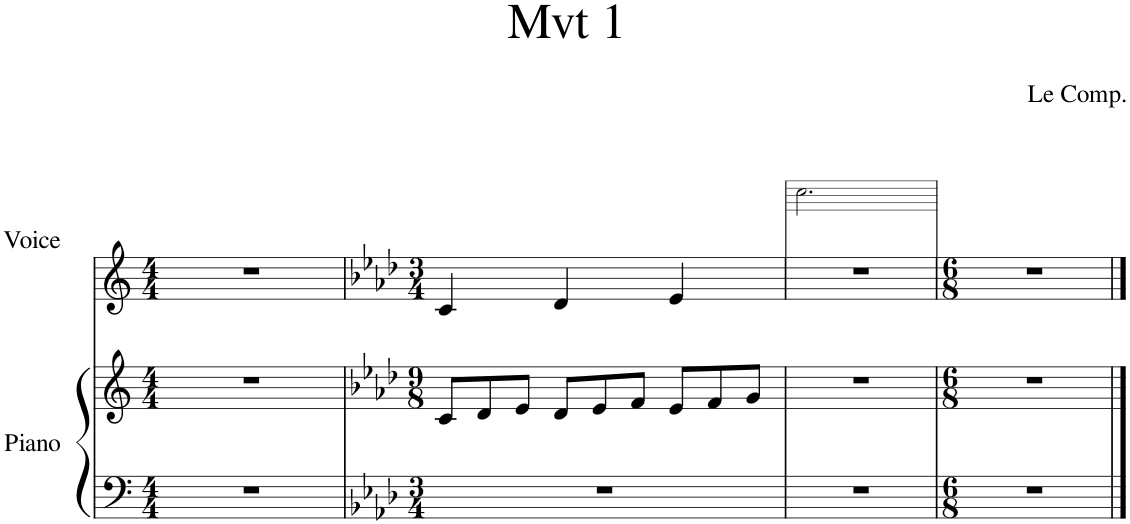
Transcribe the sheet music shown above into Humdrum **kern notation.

**kern	**kern	**kern	**kern
*part2	*part2	*part1	*part1
*staff4	*staff3	*staff2	*staff1
*I"Piano	*	*I"Voice	*
*I'Pno.	*	*I'Vo.	*
*	*	*	*stria5
*clefF4	*clefG2	*clefG2	*clefG2
*k[]	*k[]	*k[]	*k[]
*M4/4	*M4/4	*M4/4	*M4/4
=1	=1	=1	=1
1r	1r	1r	1r
=2	=2	=2	=2
*k[b-e-a-d-]	*k[b-e-a-d-]	*k[b-e-a-d-]	*k[b-e-a-d-]
*M3/4	*M9/8	*M3/4	*M3/4
2.r	8c/L	4c/	2.r
.	8d-/	.	.
.	8e-/J	4d-/	.
.	8d-/L	.	.
.	8e-/	4e-/	.
.	8f/J	.	.
4.ryy	8e-/L	4.ryy	4.ryy
.	8f/	.	.
.	8g/J	.	.
=3	=3	=3	=3
2.r	8%9r	2.r	2.cc\
4.r	.	4.ryy	4.ryy
=4	=4	=4	=4
*M6/8	*M6/8	*M6/8	*M6/8
2.r	2.r	2.r	2.r
==	==	==	==
*-	*-	*-	*-
